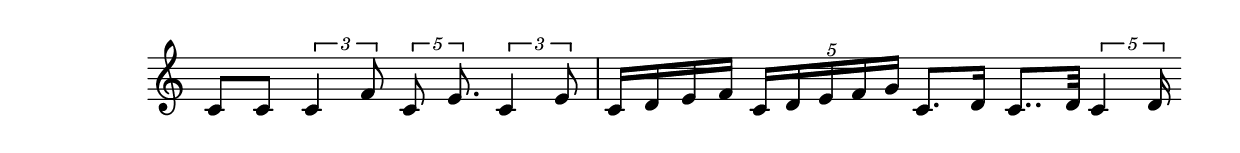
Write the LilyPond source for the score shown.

#(ly:set-option 'midi-extension "mid")
\version "2.12.3"
\include "english.ly"
\header{ 
title = ""
composer = ""
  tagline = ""  % removed 
}
%{
 SS S-m S-G-- S-G | SRGm SRGmP S--R S------R  S---R
 
 %}
  
melody = {
\once \override Staff.TimeSignature #'stencil = ##f
\clef treble
\key c \major
\autoBeamOn  
\cadenzaOn
 c'8[ c'8] \times2/3 { c'4  f'8 } \times4/5 { c'8  e'8.   } \times2/3 { c'4  e'8 } \bar "|"  c'16[ d'16 e'16 f'16] \times4/5 { c'16[ d'16 e'16 f'16 g'16] } c'8.[   d'16] c'8..[       d'32] \times4/5 { c'4    d'16 }
}

text = \lyricmode {
  
}

\score{

<<
  \new Voice = "one" {
    \melody
  }
  \new Lyrics \lyricsto "one" \text
>>
\layout {
  \context {
       \Score
    \remove "Bar_number_engraver"
  } 
  }
\midi { 
  \context {
    \Score
    tempoWholesPerMinute = #(ly:make-moment 200 4)
   }
 }
}
